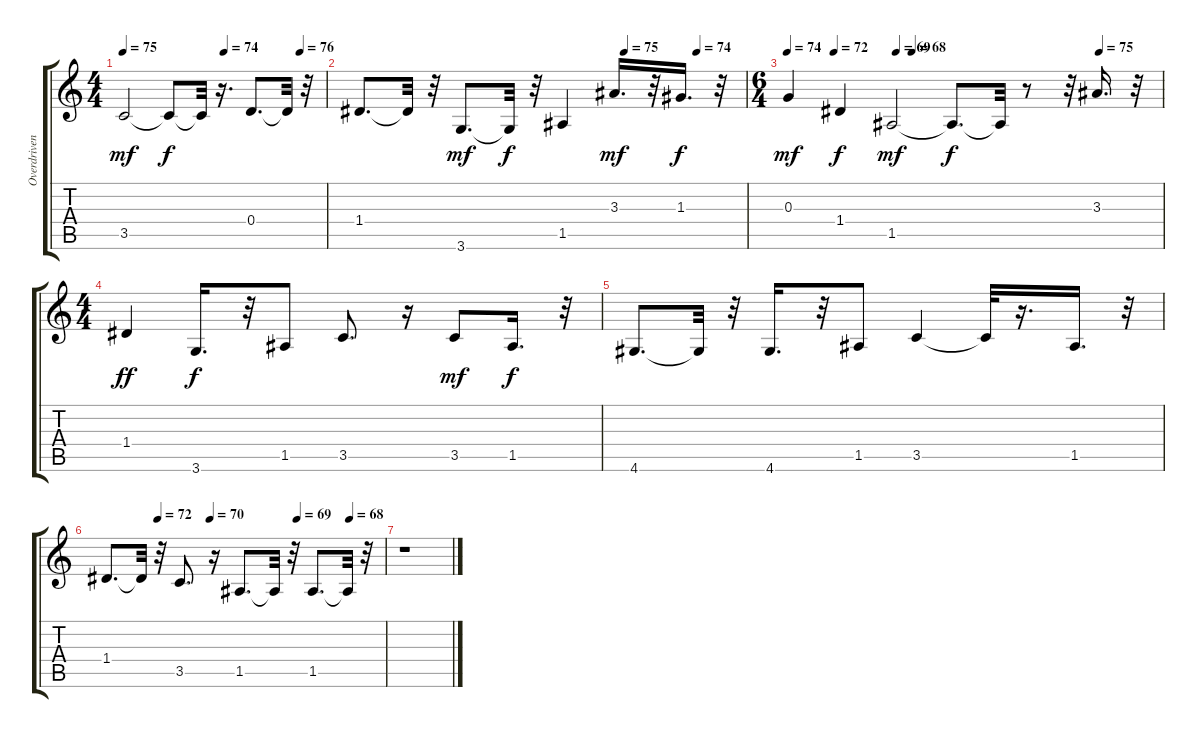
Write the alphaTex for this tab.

\track ("Overdriven Guitar" "Overdriven") {instrument overdrivenguitar}
\staff {score tabs}
\tuning (E4 B3 G3 D3 A2 E2) {hide}
\ts (4 4)
\tempo 75
\tempo (74 0.5)
\tempo (76 0.875)
\clef g2
\ks c
3.5.2{dy mf} 3.5{t}.8{dy f} 3.5{t}.32 r.16{d} 0.4.8{d} 0.4{t}.32 r.32 |
\tempo (75 0.6875)
\tempo (74 0.875)
1.4.8{d} 1.4{t}.32 r.32 3.6.8{d dy mf} 3.6{t}.32{dy f} r.32 1.5.4 3.3.16{d dy mf} r.32 1.3.16{d dy f} r.32 |
\ts (6 4)
\tempo 74
\tempo (72 0.125)
\tempo (69 0.2916666666666667)
\tempo (68 0.3333333333333333)
\tempo (75 0.8333333333333334)
0.3.4{dy mf} 1.4.4{dy f} 1.5.2{dy mf} 1.5{t}.8{d dy f} 1.5{t}.32 r.8 r.32 3.3.16{d} r.32 |
\ts (4 4)
1.4.4{dy ff} 3.6.16{d dy f} r.32 1.5.8 3.5.8{d} r.16 3.5.8{dy mf} 1.5.16{d dy f} r.32 |
4.6.8{d} 4.6{t}.32 r.32 4.6.16{d} r.32 1.5.8 3.5.4 3.5{t}.32 r.16{d} 1.5.16{d} r.32 |
\tempo (72 0.1875)
\tempo (70 0.375)
\tempo (69 0.6875)
\tempo (68 0.875)
1.4.8{d} 1.4{t}.32 r.32 3.5.8{d} r.16 1.5.8{d} 1.5{t}.32 r.32 1.5.8{d} 1.5{t}.32 r.32 |
r.1
